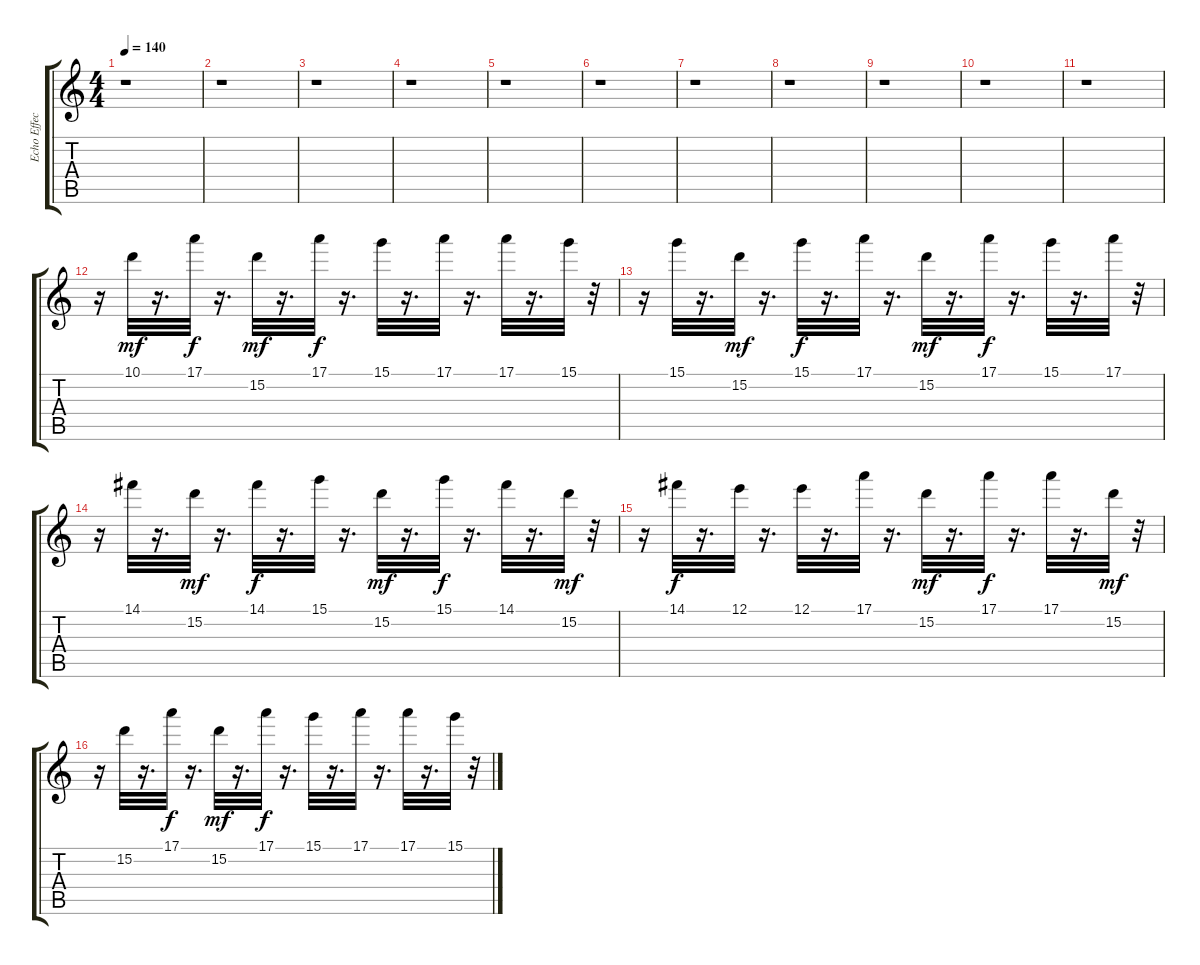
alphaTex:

\track ("Echo Effect" "Echo Effec") {instrument distortionguitar}
\staff {score tabs}
\tuning (E4 B3 G3 D3 A2 E2) {hide}
\ts (4 4)
\tempo 140
\clef g2
\ks c
r.1{dy f} |
r.1 |
r.1 |
r.1 |
r.1 |
r.1 |
r.1 |
r.1 |
r.1 |
r.1 |
r.1 |
r.16 10.1.32{dy mf} r.16{d} 17.1.32{dy f} r.16{d} 15.2.32{dy mf} r.16{d} 17.1.32{dy f} r.16{d} 15.1.32 r.16{d} 17.1.32 r.16{d} 17.1.32 r.16{d} 15.1.32 r.32 |
r.16 15.1.32 r.16{d} 15.2.32{dy mf} r.16{d} 15.1.32{dy f} r.16{d} 17.1.32 r.16{d} 15.2.32{dy mf} r.16{d} 17.1.32{dy f} r.16{d} 15.1.32 r.16{d} 17.1.32 r.32 |
r.16 14.1.32 r.16{d} 15.2.32{dy mf} r.16{d} 14.1.32{dy f} r.16{d} 15.1.32 r.16{d} 15.2.32{dy mf} r.16{d} 15.1.32{dy f} r.16{d} 14.1.32 r.16{d} 15.2.32{dy mf} r.32 |
r.16 14.1.32{dy f} r.16{d} 12.1.32 r.16{d} 12.1.32 r.16{d} 17.1.32 r.16{d} 15.2.32{dy mf} r.16{d} 17.1.32{dy f} r.16{d} 17.1.32 r.16{d} 15.2.32{dy mf} r.32 |
r.16 15.2.32 r.16{d} 17.1.32{dy f} r.16{d} 15.2.32{dy mf} r.16{d} 17.1.32{dy f} r.16{d} 15.1.32 r.16{d} 17.1.32 r.16{d} 17.1.32 r.16{d} 15.1.32 r.32
